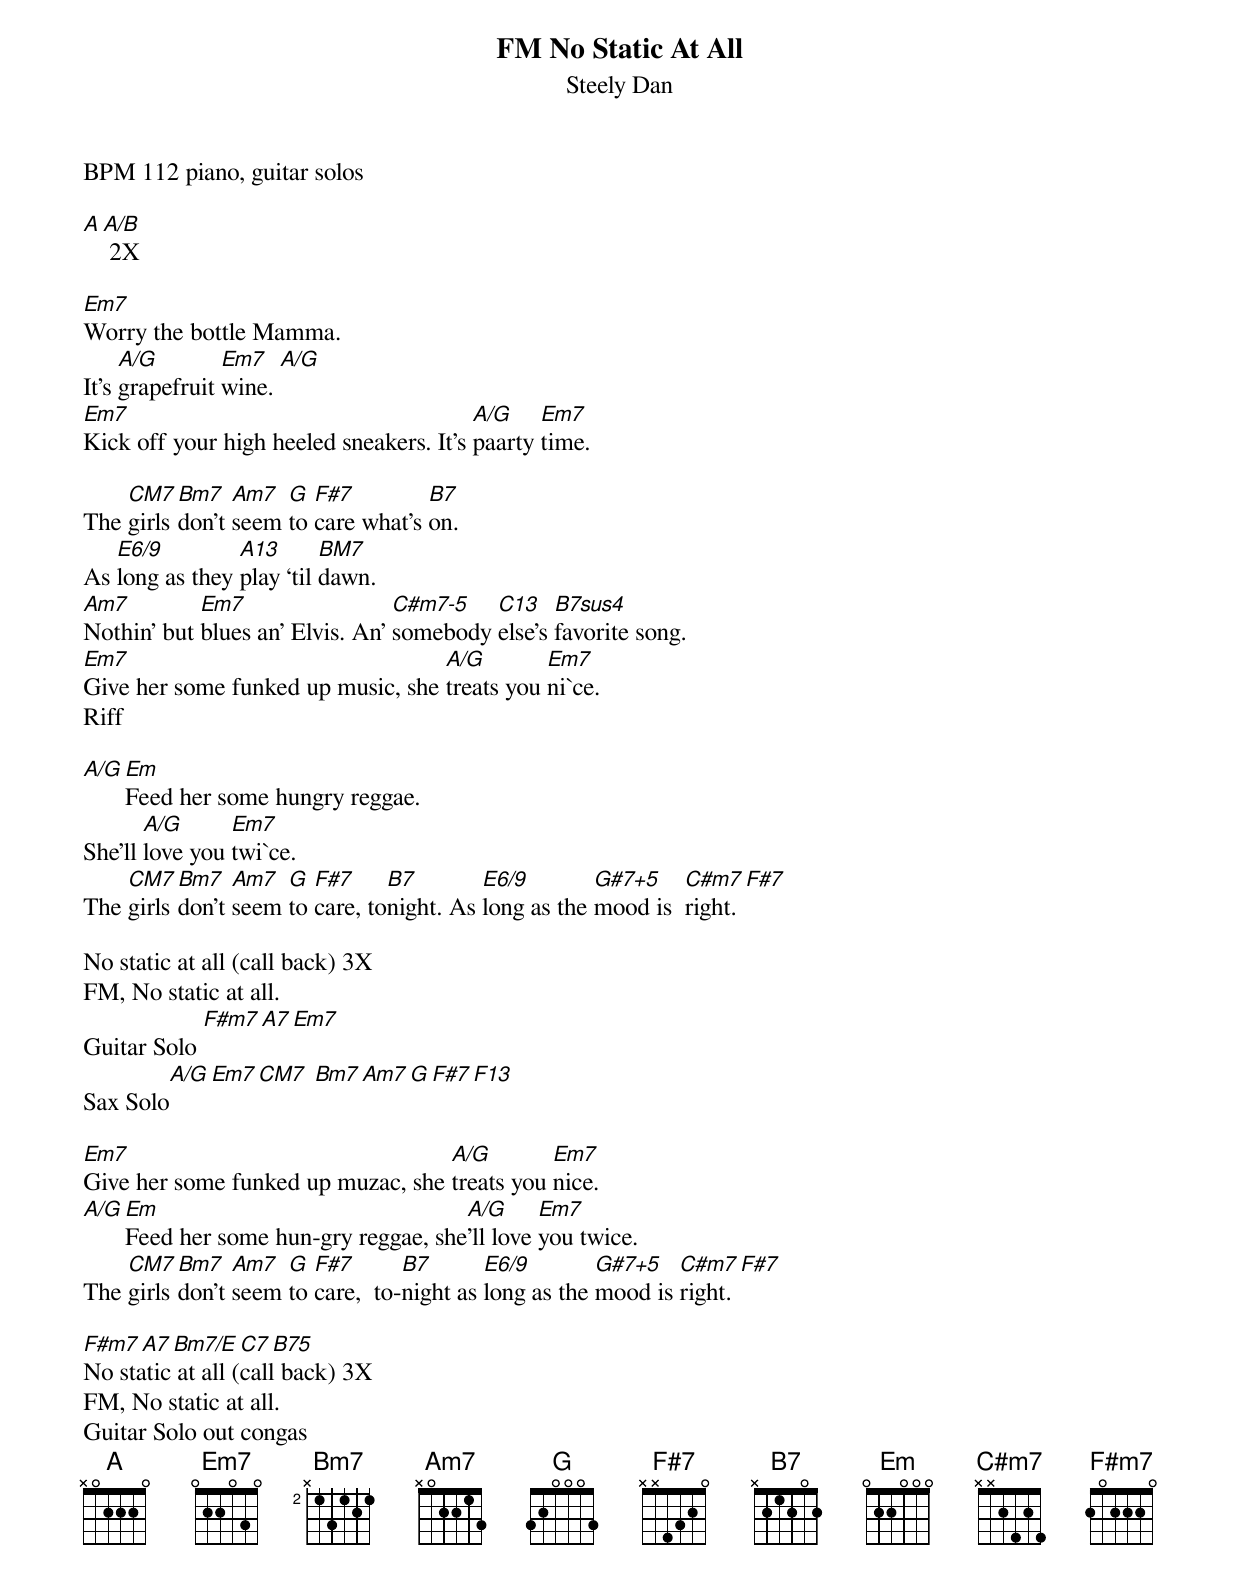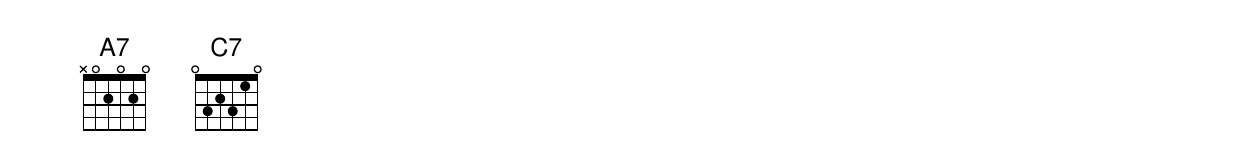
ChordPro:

{title:FM No Static At All}
{subtitle:Steely Dan}
BPM 112 piano, guitar solos

[A][A/B] 2X

[Em7]Worry the bottle Mamma.
It's [A/G]grapefruit [Em7]wine. [A/G]
[Em7]Kick off your high heeled sneakers. It's [A/G]paarty [Em7]time.

The [CM7]girls [Bm7]don't [Am7]seem [G]to [F#7]care what's [B7]on.
As [E6/9]long as they [A13]play ‘til [BM7]dawn.
[Am7]Nothin' but [Em7]blues an’ Elvis. An’ [C#m7-5]somebody [C13]else's [B7sus4]favorite song.
[Em7]Give her some funked up music, she [A/G]treats you [Em7]ni`ce.
Riff

[A/G][Em]Feed her some hungry reggae.
She'll [A/G]love you [Em7]twi`ce.
The [CM7]girls [Bm7]don't [Am7]seem [G]to [F#7]care, to[B7]night. As [E6/9]long as the [G#7+5]mood is  [C#m7]right. [F#7]

No static at all (call back) 3X
FM, No static at all.
Guitar Solo [F#m7][A7][Em7]
Sax Solo[A/G][Em7][CM7] [Bm7][Am7][G][F#7][F13]

[Em7]Give her some funked up muzac, she [A/G]treats you [Em7]nice.
[A/G][Em]Feed her some hun-gry reggae, she[A/G]'ll love [Em7]you twice.
The [CM7]girls [Bm7]don't [Am7]seem [G]to [F#7]care,  to-[B7]night as [E6/9]long as the [G#7+5]mood is [C#m7]right. [F#7]

[F#m7][A7][Bm7/E][C7][B75]
No static at all (call back) 3X
FM, No static at all.
Guitar Solo out congas
